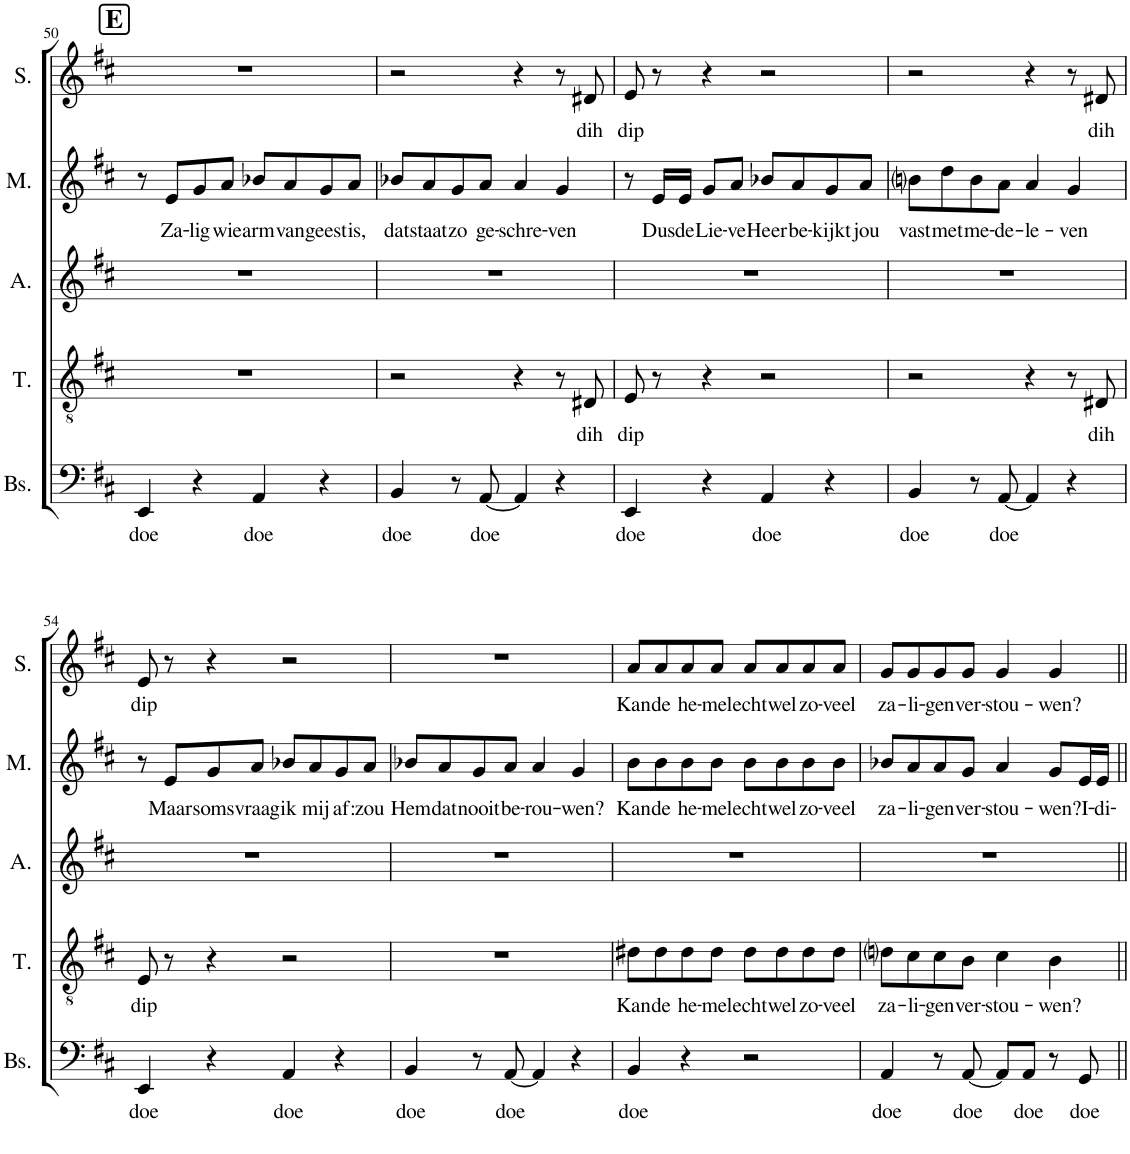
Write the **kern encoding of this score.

**kern	**text	**kern	**text	**kern	**kern	**text	**kern	**text
*part5	*part5	*part4	*part4	*part3	*part2	*part2	*part1	*part1
*staff5	*staff5	*staff4	*staff4	*staff3	*staff2	*staff2	*staff1	*staff1
*I"Bas	*	*I"Tenor	*	*I"Alt	*I"Mezzo	*	*I"Sopraan	*
*I'Bs.	*	*I'T.	*	*I'A.	*I'M.	*	*I'S.	*
!!LO:PB:g=z
*clefF4	*	*clefGv2	*	*clefG2	*clefG2	*	*clefG2	*
*k[f#c#]	*	*k[f#c#]	*	*k[f#c#]	*k[f#c#]	*	*k[f#c#]	*
*M4/4	*	*M4/4	*	*M4/4	*M4/4	*	*M4/4	*
*met(c)	*	*met(c)	*	*met(c)	*met(c)	*	*met(c)	*
!!LO:REH:place=s1:a:B:cj:fs=14:t=E
=50	=50	=50	=50	=50	=50	=50	=50	=50
!	!LO:LY:b	!	!	!	!	!	!	!
4EE/	doe	1r	.	1r	8r	.	1r	.
!	!	!	!	!	!	!LO:LY:b	!	!
.	.	.	.	.	8e/L	Za-	.	.
!	!	!	!	!	!	!LO:LY:b	!	!
4r	.	.	.	.	8g/	-lig	.	.
!	!	!	!	!	!	!LO:LY:b	!	!
.	.	.	.	.	8a/J	wie	.	.
!	!LO:LY:b	!	!	!	!	!LO:LY:b	!	!
4AA/	doe	.	.	.	8b-X/L	arm	.	.
!	!	!	!	!	!	!LO:LY:b	!	!
.	.	.	.	.	8a/	van	.	.
!	!	!	!	!	!	!LO:LY:b	!	!
4r	.	.	.	.	8g/	geest	.	.
!	!	!	!	!	!	!LO:LY:b	!	!
.	.	.	.	.	8a/J	is,	.	.
=51	=51	=51	=51	=51	=51	=51	=51	=51
!	!LO:LY:b	!	!	!	!	!LO:LY:b	!	!
4BB/	doe	2r	.	1r	8b-X/L	dat	2r	.
!	!	!	!	!	!	!LO:LY:b	!	!
.	.	.	.	.	8a/	staat	.	.
!	!	!	!	!	!	!LO:LY:b	!	!
8r	.	.	.	.	8g/	zo	.	.
!	!LO:LY:b	!	!	!	!	!LO:LY:b	!	!
[8AA/	doe	.	.	.	8a/J	ge-	.	.
!	!	!	!	!	!	!LO:LY:b	!	!
4AA/]	.	4r	.	.	4a/	-schre-	4r	.
!	!	!	!	!	!	!LO:LY:b	!	!
4r	.	8r	.	.	4g/	-ven	8r	.
!	!	!	!LO:LY:b	!	!	!	!	!LO:LY:b
.	.	8D#X/	dih	.	.	.	8d#X/	dih
=52	=52	=52	=52	=52	=52	=52	=52	=52
!	!LO:LY:b	!	!LO:LY:b	!	!	!	!	!LO:LY:b
4EE/	doe	8E/	dip	1r	8r	.	8e/	dip
!	!	!	!	!	!	!LO:LY:b	!	!
.	.	8r	.	.	16e/LL	Dus	8r	.
!	!	!	!	!	!	!LO:LY:b	!	!
.	.	.	.	.	16e/JJ	de	.	.
!	!	!	!	!	!	!LO:LY:b	!	!
4r	.	4r	.	.	8g/L	Lie-	4r	.
!	!	!	!	!	!	!LO:LY:b	!	!
.	.	.	.	.	8a/J	-ve	.	.
!	!LO:LY:b	!	!	!	!	!LO:LY:b	!	!
4AA/	doe	2r	.	.	8b-X/L	Heer	2r	.
!	!	!	!	!	!	!LO:LY:b	!	!
.	.	.	.	.	8a/	be-	.	.
!	!	!	!	!	!	!LO:LY:b	!	!
4r	.	.	.	.	8g/	-kijkt	.	.
!	!	!	!	!	!	!LO:LY:b	!	!
.	.	.	.	.	8a/J	jou	.	.
=53	=53	=53	=53	=53	=53	=53	=53	=53
!	!LO:LY:b	!	!	!	!	!LO:LY:b	!	!
4BB/	doe	2r	.	1r	8bni\L	vast	2r	.
!	!	!	!	!	!	!LO:LY:b	!	!
.	.	.	.	.	8dd\	met	.	.
!	!	!	!	!	!	!LO:LY:b	!	!
8r	.	.	.	.	8b\	me-	.	.
!	!LO:LY:b	!	!	!	!	!LO:LY:b	!	!
[8AA/	doe	.	.	.	8a\J	-de-	.	.
!	!	!	!	!	!	!LO:LY:b	!	!
4AA/]	.	4r	.	.	4a/	-le-	4r	.
!	!	!	!	!	!	!LO:LY:b	!	!
4r	.	8r	.	.	4g/	-ven	8r	.
!	!	!	!LO:LY:b	!	!	!	!	!LO:LY:b
.	.	8D#X/	dih	.	.	.	8d#X/	dih
!!LO:LB:g=z
=54	=54	=54	=54	=54	=54	=54	=54	=54
!	!LO:LY:b	!	!LO:LY:b	!	!	!	!	!LO:LY:b
4EE/	doe	8E/	dip	1r	8r	.	8e/	dip
!	!	!	!	!	!	!LO:LY:b	!	!
.	.	8r	.	.	8e/L	Maar	8r	.
!	!	!	!	!	!	!LO:LY:b	!	!
4r	.	4r	.	.	8g/	soms	4r	.
!	!	!	!	!	!	!LO:LY:b	!	!
.	.	.	.	.	8a/J	vraag	.	.
!	!LO:LY:b	!	!	!	!	!LO:LY:b	!	!
4AA/	doe	2r	.	.	8b-X/L	ik	2r	.
!	!	!	!	!	!	!LO:LY:b	!	!
.	.	.	.	.	8a/	mij	.	.
!	!	!	!	!	!	!LO:LY:b	!	!
4r	.	.	.	.	8g/	af:	.	.
!	!	!	!	!	!	!LO:LY:b	!	!
.	.	.	.	.	8a/J	zou	.	.
=55	=55	=55	=55	=55	=55	=55	=55	=55
!	!LO:LY:b	!	!	!	!	!LO:LY:b	!	!
4BB/	doe	1r	.	1r	8b-X/L	Hem	1r	.
!	!	!	!	!	!	!LO:LY:b	!	!
.	.	.	.	.	8a/	dat	.	.
!	!	!	!	!	!	!LO:LY:b	!	!
8r	.	.	.	.	8g/	nooit	.	.
!	!LO:LY:b	!	!	!	!	!LO:LY:b	!	!
[8AA/	doe	.	.	.	8a/J	be-	.	.
!	!	!	!	!	!	!LO:LY:b	!	!
4AA/]	.	.	.	.	4a/	-rou-	.	.
!	!	!	!	!	!	!LO:LY:b	!	!
4r	.	.	.	.	4g/	-wen?	.	.
=56	=56	=56	=56	=56	=56	=56	=56	=56
!	!LO:LY:b	!	!LO:LY:b	!	!	!LO:LY:b	!	!LO:LY:b
4BB/	doe	8d#X\L	Kan	1r	8b\L	Kan	8a/L	Kan
!	!	!	!LO:LY:b	!	!	!LO:LY:b	!	!LO:LY:b
.	.	8d#\	de	.	8b\	de	8a/	de
!	!	!	!LO:LY:b	!	!	!LO:LY:b	!	!LO:LY:b
4r	.	8d#\	he-	.	8b\	he-	8a/	he-
!	!	!	!LO:LY:b	!	!	!LO:LY:b	!	!LO:LY:b
.	.	8d#\J	-mel	.	8b\J	-mel	8a/J	-mel
!	!	!	!LO:LY:b	!	!	!LO:LY:b	!	!LO:LY:b
2r	.	8d#\L	echt	.	8b\L	echt	8a/L	echt
!	!	!	!LO:LY:b	!	!	!LO:LY:b	!	!LO:LY:b
.	.	8d#\	wel	.	8b\	wel	8a/	wel
!	!	!	!LO:LY:b	!	!	!LO:LY:b	!	!LO:LY:b
.	.	8d#\	zo-	.	8b\	zo-	8a/	zo-
!	!	!	!LO:LY:b	!	!	!LO:LY:b	!	!LO:LY:b
.	.	8d#\J	-veel	.	8b\J	-veel	8a/J	-veel
=57	=57	=57	=57	=57	=57	=57	=57	=57
!	!LO:LY:b	!	!LO:LY:b	!	!	!LO:LY:b	!	!LO:LY:b
4AA/	doe	8dni\L	za-	1r	8b-X/L	za-	8g/L	za-
!	!	!	!LO:LY:b	!	!	!LO:LY:b	!	!LO:LY:b
.	.	8c#\	-li-	.	8a/	-li-	8g/	-li-
!	!	!	!LO:LY:b	!	!	!LO:LY:b	!	!LO:LY:b
8r	.	8c#\	-gen	.	8a/	-gen	8g/	-gen
!	!LO:LY:b	!	!LO:LY:b	!	!	!LO:LY:b	!	!LO:LY:b
[8AA/	doe	8B\J	ver-	.	8g/J	ver-	8g/J	ver-
!	!	!	!LO:LY:b	!	!	!LO:LY:b	!	!LO:LY:b
8AA/L]	.	4c#\	-stou-	.	4a/	-stou-	4g/	-stou-
!	!LO:LY:b	!	!	!	!	!	!	!
8AA/J	doe	.	.	.	.	.	.	.
!	!	!	!LO:LY:b	!	!	!LO:LY:b	!	!LO:LY:b
8r	.	4B\	-wen?	.	8g/L	-wen?	4g/	-wen?
!	!LO:LY:b	!	!	!	!	!LO:LY:b	!	!
8GG/	doe	.	.	.	16e/L	I-	.	.
!	!	!	!	!	!	!LO:LY:b	!	!
.	.	.	.	.	16e/JJ	-di-	.	.
=||	=||	=||	=||	=||	=||	=||	=||	=||
*-	*-	*-	*-	*-	*-	*-	*-	*-
